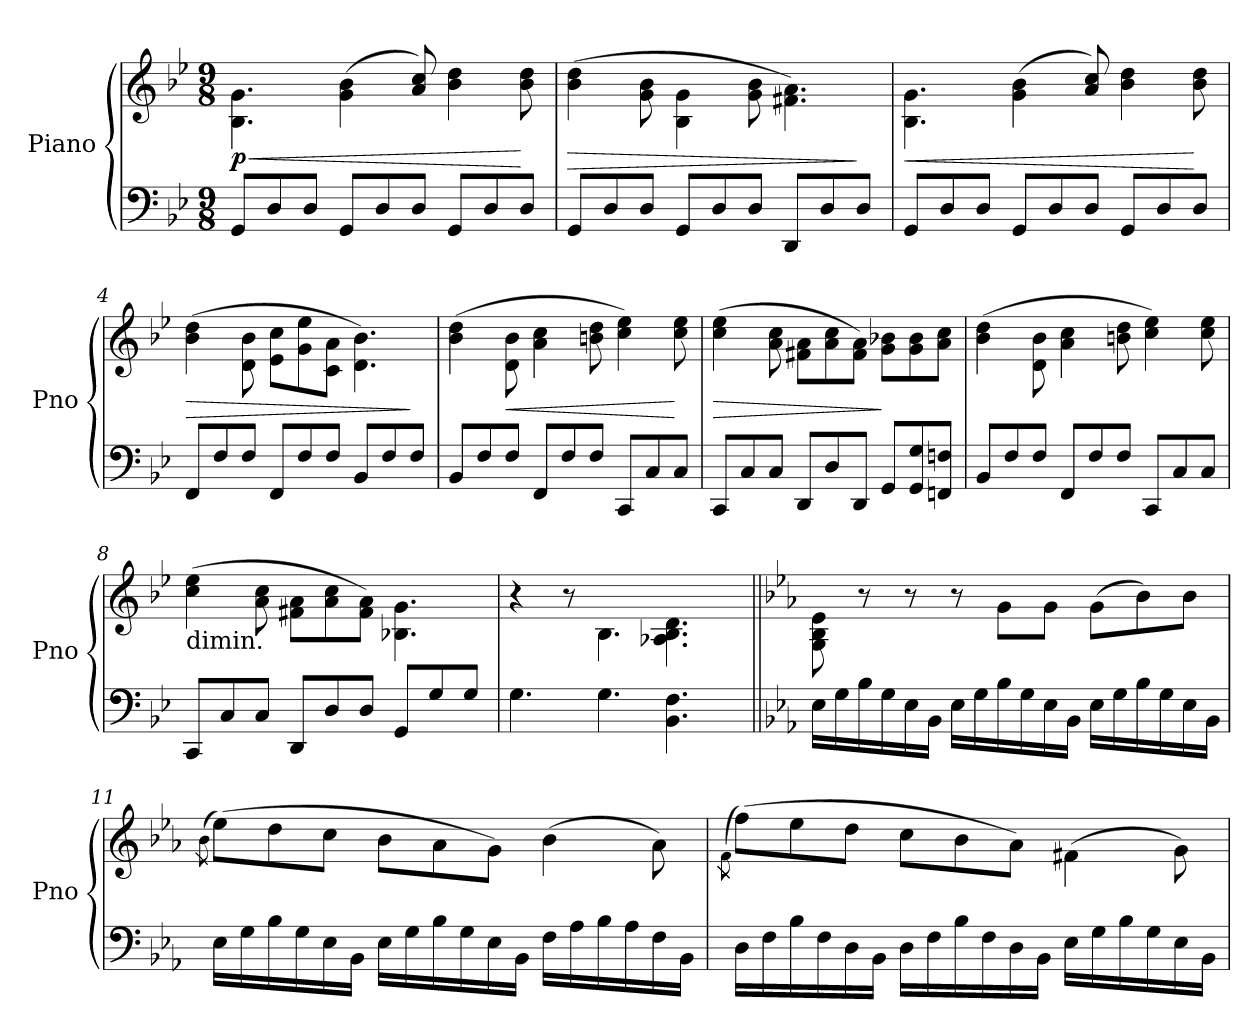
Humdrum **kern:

**kern	**kern	**dynam
*part1	*part1	*part1
*staff2	*staff1	*staff1/2
*I"Piano	*	*
*I'Pno	*	*
*clefF4	*clefG2	*
*k[b-e-]	*k[b-e-]	*
*g:	*g:	*
*M9/8	*M9/8	*
*MM72	*MM72	*
=1	=1	=1
!	!LO:TX:b:B:t=Andante	!
!	!LO:TX:a:i:t=espressivo	!
!	!	!LO:HP:b
*	*^	*
!	!	!	!LO:DY:n=1:b
8GG/L	1ryy	4.B-\ 4.g\	< p
8D/	.	.	.
8D/J	.	.	.
8GG/L	.	(>4g\ 4b-\	.
8D/	.	.	.
8D/J	.	8a/ 8cc/)	.
8GG/L	.	4b-\ 4dd\	.
8D/	.	.	.
8D/J	8ryy	8b-\ 8dd\	[
=2	=2	=2	=2
!	!	!	!LO:HP:b
8GG/L	1ryy	(<4b-\ 4dd\	>
8D/	.	.	.
8D/J	.	8g\ 8b-\	.
8GG/L	.	4B-\ 4g\	.
8D/	.	.	.
8D/J	.	8g\ 8b-\	.
8DD/L	.	4.f#X\ 4.a\)	.
8D/	.	.	.
8D/J	8ryy	.	]
=3	=3	=3	=3
!	!	!	!LO:HP:b
8GG/L	1ryy	4.B-\ 4.g\	<
8D/	.	.	.
8D/J	.	.	.
8GG/L	.	(>4g\ 4b-\	.
8D/	.	.	.
8D/J	.	8a/ 8cc/)	.
8GG/L	.	4b-\ 4dd\	.
8D/	.	.	.
8D/J	8ryy	8b-\ 8dd\	[
=4	=4	=4	=4
!	!	!	!LO:HP:b
8FF/L	1ryy	(<4b-\ 4dd\	>
8F/	.	.	.
8F/J	.	8d\ 8b-\	.
8FF/L	.	8e-\ 8cc\L	.
8F/	.	8g\ 8ee-\	.
8F/J	.	8c\ 8a\J	.
8BB-/L	.	4.d\ 4.b-\)	.
8F/	.	.	.
8F/J	8ryy	.	]
!!LO:LB:g=z	!!
=5	=5	=5	=5
8BB-/L	1ryy	(<4b-\ 4dd\	.
8F/	.	.	.
!	!	!	!LO:HP:b
8F/J	.	8d\ 8b-\	<
8FF/L	.	4a\ 4cc\	.
8F/	.	.	.
8F/J	.	8bn\ 8dd\	.
8CC/L	.	4cc\ 4ee-\)	.
8C/	.	.	.
8C/J	8ryy	8cc\ 8ee-\	[
=6	=6	=6	=6
!	!	!	!LO:HP:b
8CC/L	1ryy	(<4cc\ 4ee-\	>
8C/	.	.	.
8C/J	.	8a\ 8cc\	.
8DD/L	.	8f#X\ 8a\L	.
8D/	.	8a\ 8cc\	.
8DD/J	.	8f#\ 8a\J)	.
8GG/L	.	8g\ 8b-X\L	]
8GG/ 8G/	.	8g\ 8b-\	.
8FFn/ 8Fn/J	8ryy	8a\ 8cc\J	.
=7	=7	=7	=7
8BB-/L	8ryy	(<4b-\ 4dd\	.
8F/	8ryy	.	.
8F/J	4ryy	8d\ 8b-\	.
8FF/L	.	4a\ 4cc\	.
8F/	4ryy	.	.
8F/J	.	8bn\ 8dd\	.
8CC/L	4ryy	4cc\ 4ee-\)	.
8C/	.	.	.
8C/J	8ryy	8cc\ 8ee-\	.
=8	=8	=8	=8
!	!LO:TX:b:t=dimin.	!	!
8CC/L	1ryy	(<4cc\ 4ee-\	.
8C/	.	.	.
8C/J	.	8a\ 8cc\	.
8DD/L	.	8f#X\ 8a\L	.
8D/	.	8a\ 8cc\	.
8D/J	.	8f#\ 8a\J)	.
8GG/L	.	4.B-X\ 4.g\	.
8G/	.	.	.
8G/J	8ryy	.	.
!!LO:LB:g=z	!!
=9	=9	=9	=9
4.G\	1ryy	4r	.
.	.	8r	.
4.G\	.	4.B-\	.
4.BB-\ 4.F\	.	4.A-X\ 4.B-\ 4.d\	.
.	8ryy	.	.
=10||	=10||	=10||	=10||
*k[b-e-a-]	*k[b-e-a-]	*	*
16E-\LL	1ryy	8G\ 8B-\ 8e-\	.
16G\	.	.	.
16B-\	.	8r	.
16G\	.	.	.
16E-\	.	8r	.
16BB-\JJ	.	.	.
16E-\LL	.	8r	.
16G\	.	.	.
16B-\	.	8g\L	.
16G\	.	.	.
16E-\	.	8g\J	.
16BB-\JJ	.	.	.
16E-\LL	.	(<8g\L	.
16G\	.	.	.
16B-\	.	8b-\)	.
16G\	.	.	.
16E-\	8ryy	8b-\J	.
16BB-\JJ	.	.	.
=11	=11	=11	=11
.	.	(>8qb-\	.
16E-\LL	1ryy	(<8ee-\L)	.
16G\	.	.	.
16B-\	.	8dd\	.
16G\	.	.	.
16E-\	.	8cc\J	.
16BB-\JJ	.	.	.
16E-\LL	.	8b-\L	.
16G\	.	.	.
16B-\	.	8a-\	.
16G\	.	.	.
16E-\	.	8g\J)	.
16BB-\JJ	.	.	.
16F\LL	.	(<4b-\	.
16A-\	.	.	.
16B-\	.	.	.
16A-\	.	.	.
16F\	8ryy	8a-\)	.
16BB-\JJ	.	.	.
!!LO:LB:g=z	!!
=12	=12	=12	=12
.	.	(>8qf\	.
16D\LL	1ryy	(<8ff\L)	.
16F\	.	.	.
16B-\	.	8ee-\	.
16F\	.	.	.
16D\	.	8dd\J	.
16BB-\JJ	.	.	.
16D\LL	.	8cc\L	.
16F\	.	.	.
16B-\	.	8b-\	.
16F\	.	.	.
16D\	.	8a-\J)	.
16BB-\JJ	.	.	.
16E-\LL	.	(<4f#X\	.
16G\	.	.	.
16B-\	.	.	.
16G\	.	.	.
16E-\	8ryy	8g\)	.
16BB-\JJ	.	.	.
*	*v	*v	*
=	=	=
*-	*-	*-
